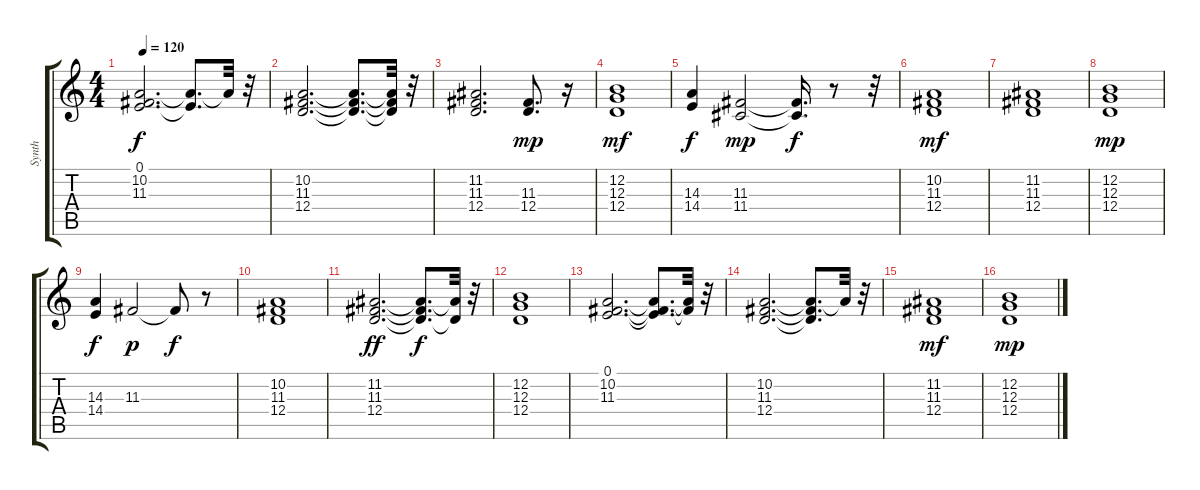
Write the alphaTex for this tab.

\track ("Synth" "Synth") {instrument synthstrings1}
\staff {score tabs}
\tuning (E4 B3 G3 D3 A2 E2) {hide}
\ts (4 4)
\tempo 120
\clef g2
\ks c
(0.1 10.2 11.3).2{d dy f} (0.1{t} 10.2{t}).8{d} 10.2{t}.32 r.32 |
(10.2 11.3 12.4).2{d} (10.2{t} 11.3{t} 12.4{t}).8{d} (10.2{t} 11.3{t} 12.4{t}).32 r.32 |
(11.2 11.3 12.4).2{d} (11.3 12.4).8{d dy mp} r.16 |
(12.2 12.3 12.4).1{dy mf} |
(14.3 14.4).4{dy f} (11.3 11.4).2{dy mp} (11.3{t} 11.4{t}).16{d dy f} r.8 r.32 |
(10.2 11.3 12.4).1{dy mf} |
(11.2 11.3 12.4).1 |
(12.2 12.3 12.4).1{dy mp} |
(14.3 14.4).4{dy f} 11.3.2{dy p} 11.3{t}.8{dy f} r.8 |
(10.2 11.3 12.4).1 |
(11.2 11.3 12.4).2{d dy ff} (11.2{t} 11.3{t} 12.4{t}).8{d dy f} (11.2{t} 12.4{t}).32 r.32 |
(12.2 12.3 12.4).1 |
(0.1 10.2 11.3).2{d} (0.1{t} 10.2{t} 11.3{t}).8{d} (10.2{t} 11.3{t}).32 r.32 |
(10.2 11.3 12.4).2{d} (10.2{t} 11.3{t} 12.4{t}).8{d} 10.2{t}.32 r.32 |
(11.2 11.3 12.4).1{dy mf} |
(12.2 12.3 12.4).1{dy mp}
